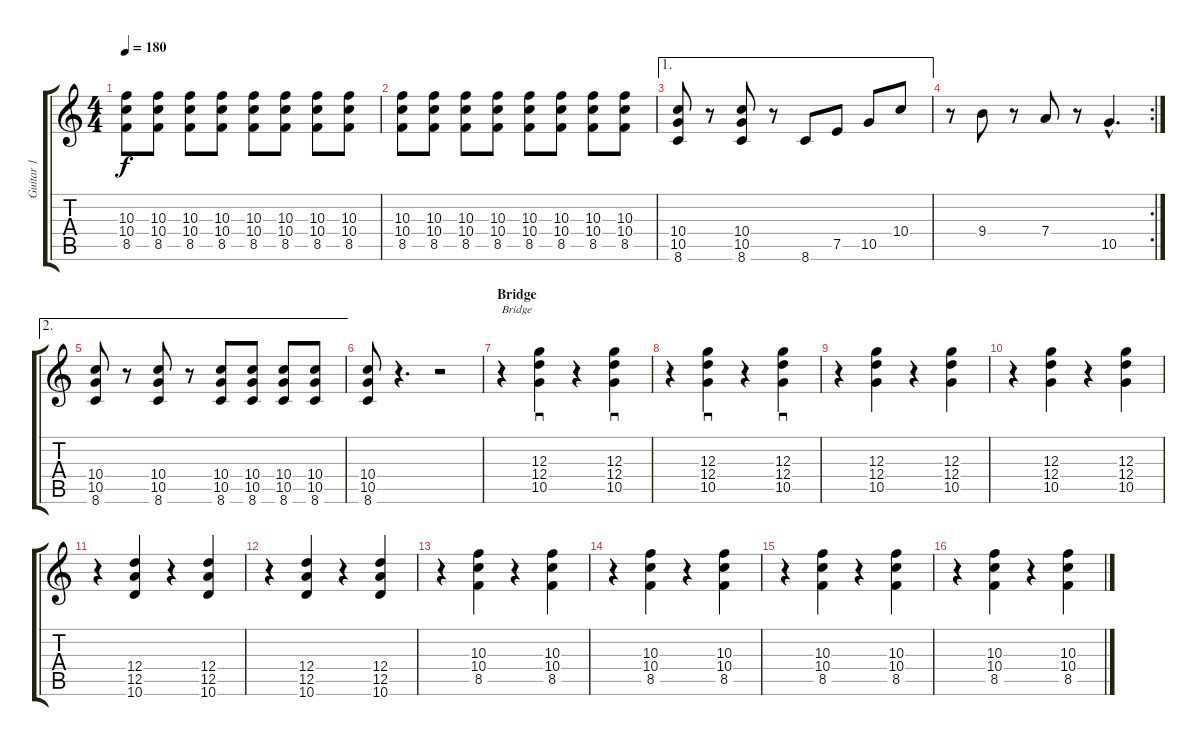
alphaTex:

\track ("Guitar 1" "Guitar 1") {instrument distortionguitar}
\staff {score tabs}
\tuning (E4 B3 G3 D3 A2 E2) {hide}
\ts (4 4)
\tempo 180
\clef g2
\ks c
(10.3 10.4 8.5).8{dy f} (10.3 10.4 8.5).8 (10.3 10.4 8.5).8 (10.3 10.4 8.5).8 (10.3 10.4 8.5).8 (10.3 10.4 8.5).8 (10.3 10.4 8.5).8 (10.3 10.4 8.5).8 |
(10.3 10.4 8.5).8 (10.3 10.4 8.5).8 (10.3 10.4 8.5).8 (10.3 10.4 8.5).8 (10.3 10.4 8.5).8 (10.3 10.4 8.5).8 (10.3 10.4 8.5).8 (10.3 10.4 8.5).8 |
\ae 1
(10.4 10.5 8.6).8 r.8 (10.4 10.5 8.6).8 r.8 8.6.8 7.5.8 10.5.8 10.4.8 |
\rc 2
r.8 9.4.8 r.8 7.4.8 r.8 10.5{hac}.4{d} |
\ae 2
(10.4 10.5 8.6).8 r.8 (10.4 10.5 8.6).8 r.8 (10.4 10.5 8.6).8 (10.4 10.5 8.6).8 (10.4 10.5 8.6).8 (10.4 10.5 8.6).8 |
(10.4 10.5 8.6).8 r.4{d} r.2 |
\section ("" "Bridge")
r.4{txt "Bridge"} (12.3 12.4 10.5).4{sd} r.4 (12.3 12.4 10.5).4{sd} |
r.4 (12.3 12.4 10.5).4{sd} r.4 (12.3 12.4 10.5).4{sd} |
r.4 (12.3 12.4 10.5).4 r.4 (12.3 12.4 10.5).4 |
r.4 (12.3 12.4 10.5).4 r.4 (12.3 12.4 10.5).4 |
r.4 (12.4 12.5 10.6).4 r.4 (12.4 12.5 10.6).4 |
r.4 (12.4 12.5 10.6).4 r.4 (12.4 12.5 10.6).4 |
r.4 (10.3 10.4 8.5).4 r.4 (10.3 10.4 8.5).4 |
r.4 (10.3 10.4 8.5).4 r.4 (10.3 10.4 8.5).4 |
r.4 (10.3 10.4 8.5).4 r.4 (10.3 10.4 8.5).4 |
r.4 (10.3 10.4 8.5).4 r.4 (10.3 10.4 8.5).4
